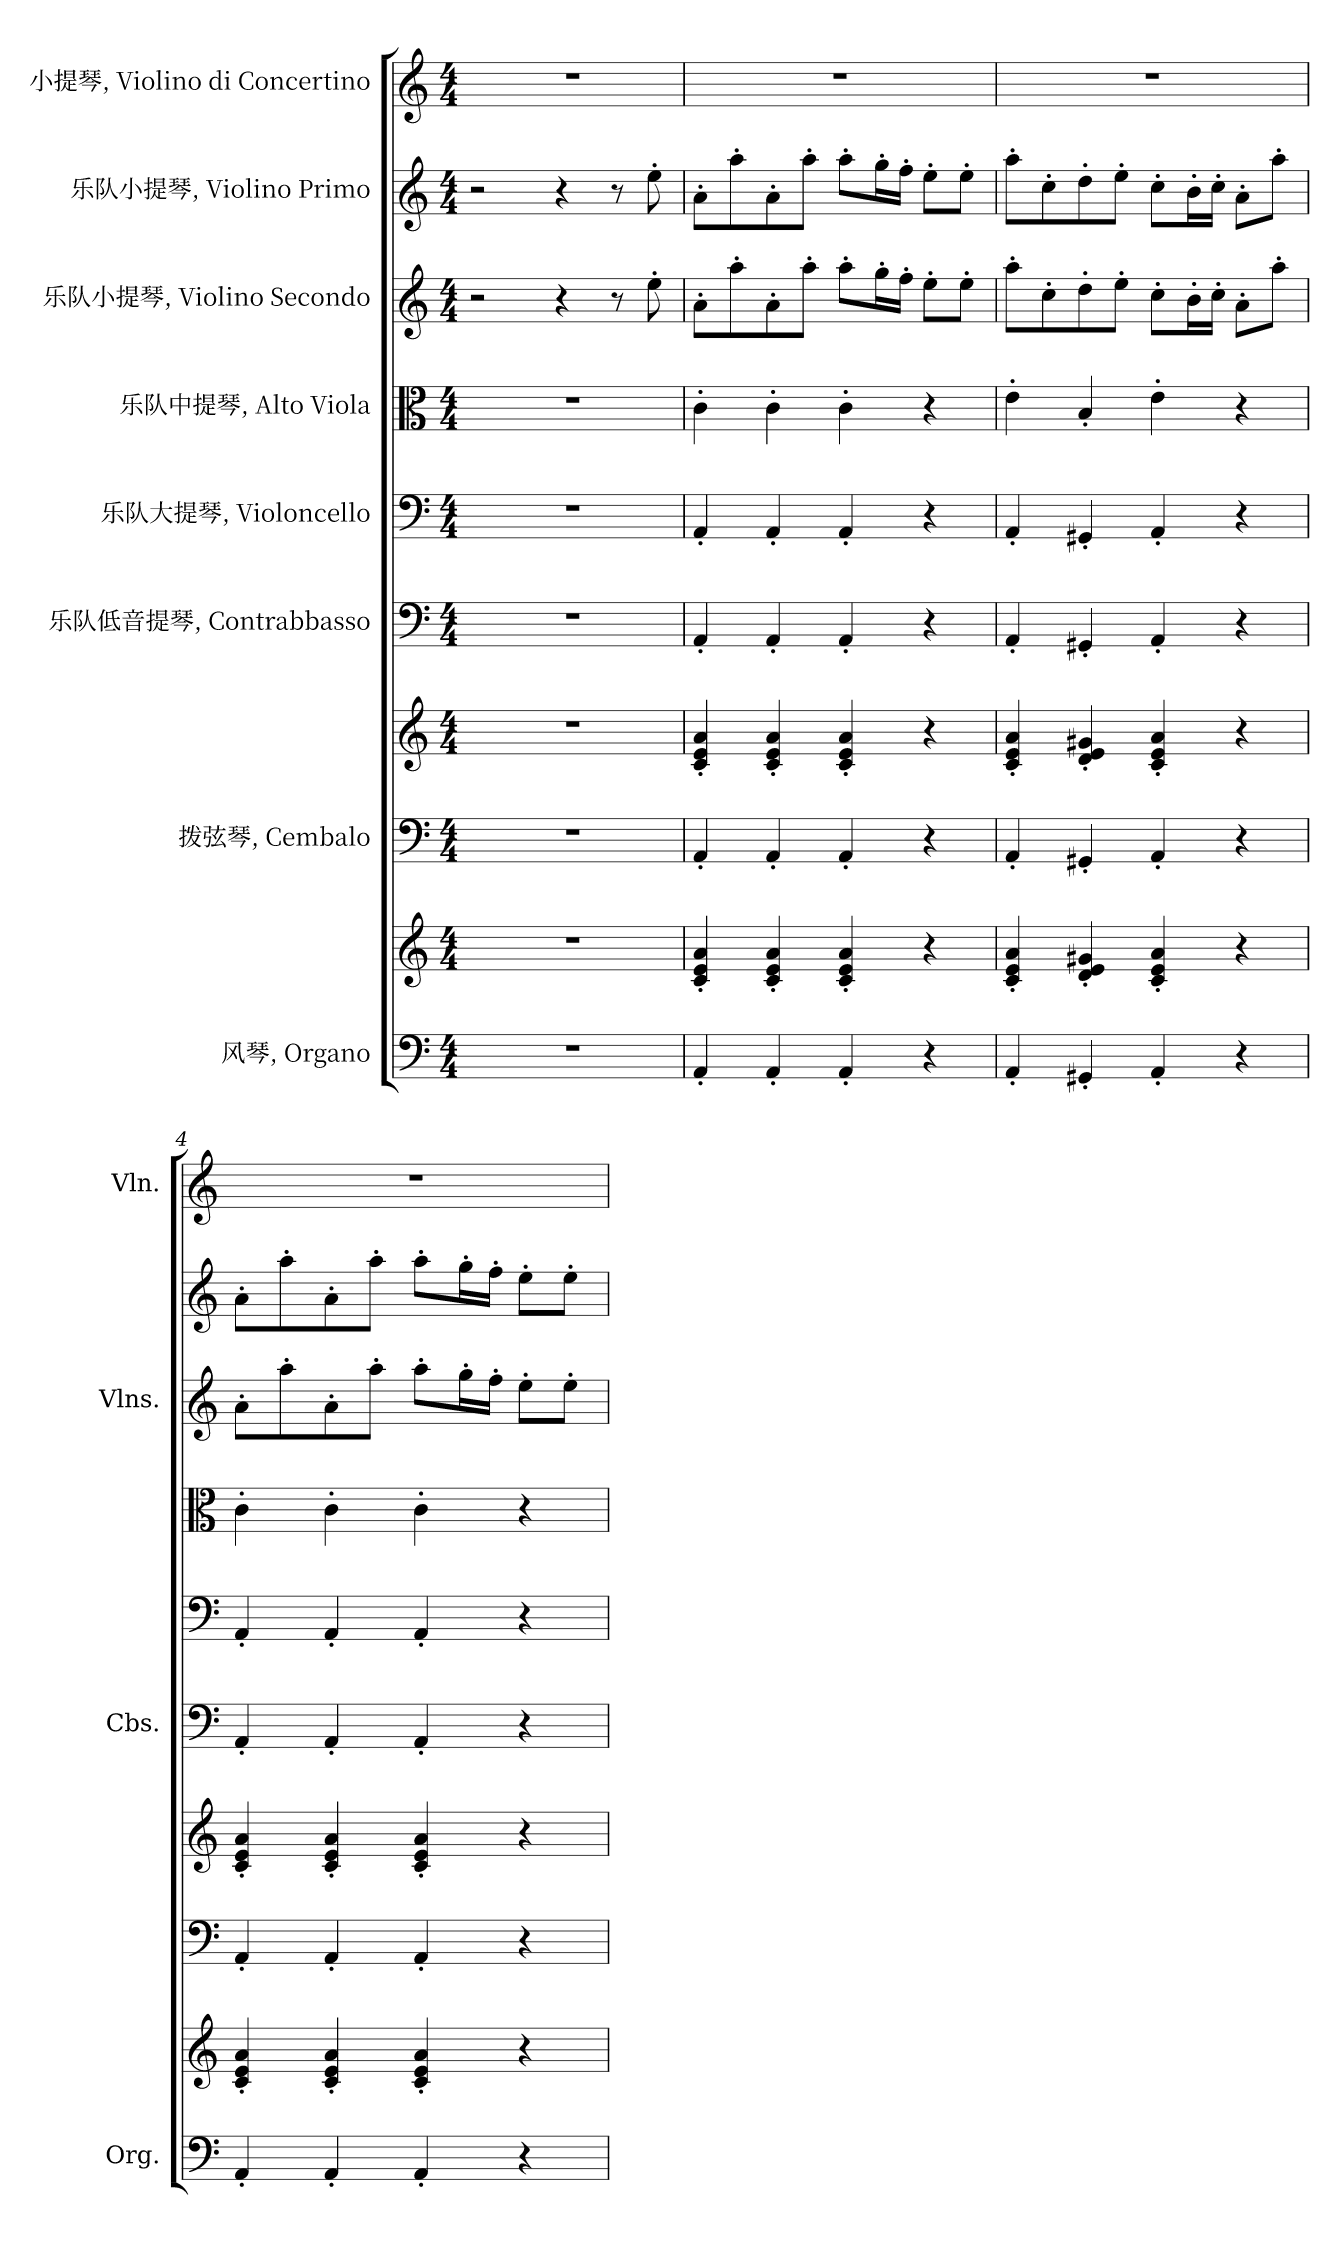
**kern	**kern	**kern	**kern	**kern	**kern	**kern	**kern	**kern	**kern
*part8	*part8	*part7	*part7	*part6	*part5	*part4	*part3	*part2	*part1
*staff10	*staff9	*staff8	*staff7	*staff6	*staff5	*staff4	*staff3	*staff2	*staff1
*I"风琴, Organo	*	*I"拨弦琴, Cembalo	*	*I"乐队低音提琴, Contrabbasso	*I"乐队大提琴, Violoncello	*I"乐队中提琴, Alto Viola	*I"乐队小提琴, Violino Secondo	*I"乐队小提琴, Violino Primo	*I"小提琴, Violino di Concertino
*I'Org.	*	*	*	*I'Cbs.	*	*	*I'Vlns.	*	*I'Vln.
*clefF4	*clefG2	*clefF4	*clefG2	*clefF4	*clefF4	*clefC3	*clefG2	*clefG2	*clefG2
*	*	*	*	*ITrd7c12	*	*	*	*	*
*k[]	*k[]	*k[]	*k[]	*k[]	*k[]	*k[]	*k[]	*k[]	*k[]
*M4/4	*M4/4	*M4/4	*M4/4	*M4/4	*M4/4	*M4/4	*M4/4	*M4/4	*M4/4
*MM120	*MM120	*MM120	*MM120	*MM120	*MM120	*MM120	*MM120	*MM120	*MM120
=1	=1	=1	=1	=1	=1	=1	=1	=1	=1
1r	1r	1r	1r	1r	1r	1r	2r	2r	1r
.	.	.	.	.	.	.	4r	4r	.
.	.	.	.	.	.	.	8r	8r	.
.	.	.	.	.	.	.	8ee'\	8ee'\	.
=2	=2	=2	=2	=2	=2	=2	=2	=2	=2
4AA'/	4c/' 4e/' 4a/'	4AA'/	4c/' 4e/' 4a/'	4AAA'/	4AA'/	4c'\	8a'\L	8a'\L	1r
.	.	.	.	.	.	.	8aa'\	8aa'\	.
4AA'/	4c/' 4e/' 4a/'	4AA'/	4c/' 4e/' 4a/'	4AAA'/	4AA'/	4c'\	8a'\	8a'\	.
.	.	.	.	.	.	.	8aa'\J	8aa'\J	.
4AA'/	4c/' 4e/' 4a/'	4AA'/	4c/' 4e/' 4a/'	4AAA'/	4AA'/	4c'\	8aa'\L	8aa'\L	.
.	.	.	.	.	.	.	16gg'\L	16gg'\L	.
.	.	.	.	.	.	.	16ff'\JJ	16ff'\JJ	.
4r	4r	4r	4r	4r	4r	4r	8ee'\L	8ee'\L	.
.	.	.	.	.	.	.	8ee'\J	8ee'\J	.
=3	=3	=3	=3	=3	=3	=3	=3	=3	=3
4AA'/	4c/' 4e/' 4a/'	4AA'/	4c/' 4e/' 4a/'	4AAA'/	4AA'/	4e'\	8aa'\L	8aa'\L	1r
.	.	.	.	.	.	.	8cc'\	8cc'\	.
4GG#X'/	4d/' 4e/' 4g#X/'	4GG#X'/	4d/' 4e/' 4g#X/'	4GGG#X'/	4GG#X'/	4B'/	8dd'\	8dd'\	.
.	.	.	.	.	.	.	8ee'\J	8ee'\J	.
4AA'/	4c/' 4e/' 4a/'	4AA'/	4c/' 4e/' 4a/'	4AAA'/	4AA'/	4e'\	8cc'\L	8cc'\L	.
.	.	.	.	.	.	.	16b'\L	16b'\L	.
.	.	.	.	.	.	.	16cc'\JJ	16cc'\JJ	.
4r	4r	4r	4r	4r	4r	4r	8a'\L	8a'\L	.
.	.	.	.	.	.	.	8aa'\J	8aa'\J	.
!!LO:PB:g=z
=4	=4	=4	=4	=4	=4	=4	=4	=4	=4
4AA'/	4c/' 4e/' 4a/'	4AA'/	4c/' 4e/' 4a/'	4AAA'/	4AA'/	4c'\	8a'\L	8a'\L	1r
.	.	.	.	.	.	.	8aa'\	8aa'\	.
4AA'/	4c/' 4e/' 4a/'	4AA'/	4c/' 4e/' 4a/'	4AAA'/	4AA'/	4c'\	8a'\	8a'\	.
.	.	.	.	.	.	.	8aa'\J	8aa'\J	.
4AA'/	4c/' 4e/' 4a/'	4AA'/	4c/' 4e/' 4a/'	4AAA'/	4AA'/	4c'\	8aa'\L	8aa'\L	.
.	.	.	.	.	.	.	16gg'\L	16gg'\L	.
.	.	.	.	.	.	.	16ff'\JJ	16ff'\JJ	.
4r	4r	4r	4r	4r	4r	4r	8ee'\L	8ee'\L	.
.	.	.	.	.	.	.	8ee'\J	8ee'\J	.
=	=	=	=	=	=	=	=	=	=
*-	*-	*-	*-	*-	*-	*-	*-	*-	*-
